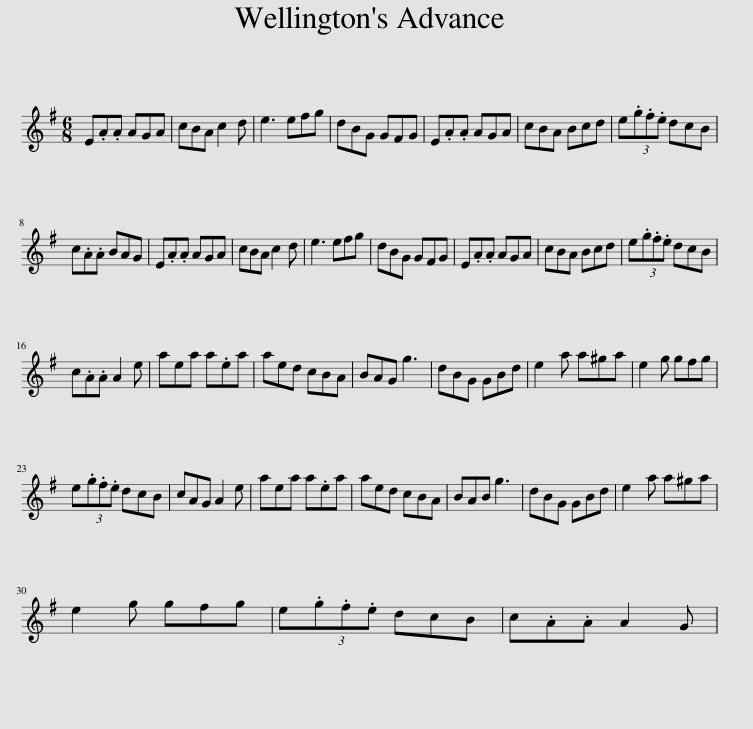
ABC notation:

X:1
L:1/8
M:6/8
I:linebreak $
K:G
V:1 treble
V:1
 E.A.A AGA | cBA c2 d | e3 efg | dBG GFG | E.A.A AGA | %5
 cBA Bcd | e(3.g.f.e dcB |$ c.A.A BAG | E.A.A AGA | cBA c2 d | %10
 e3 efg | dBG GFG | E.A.A AGA | cBA Bcd | e(3.g.f.e dcB |$ %15
 c.A.A A2 e | aea a.ea | aed cBA | BAG g3 | dBG GBd | %20
 e2 a a^ga | e2 g gfg |$ e(3.g.f.e dcB | cAG A2 e | aea a.ea | %25
 aed cBA | BAB g3 | dBG GBd | e2 a a^ga |$ e2 g gfg | %30
 e(3.g.f.e dcB | c.A.A A2 G | %32
